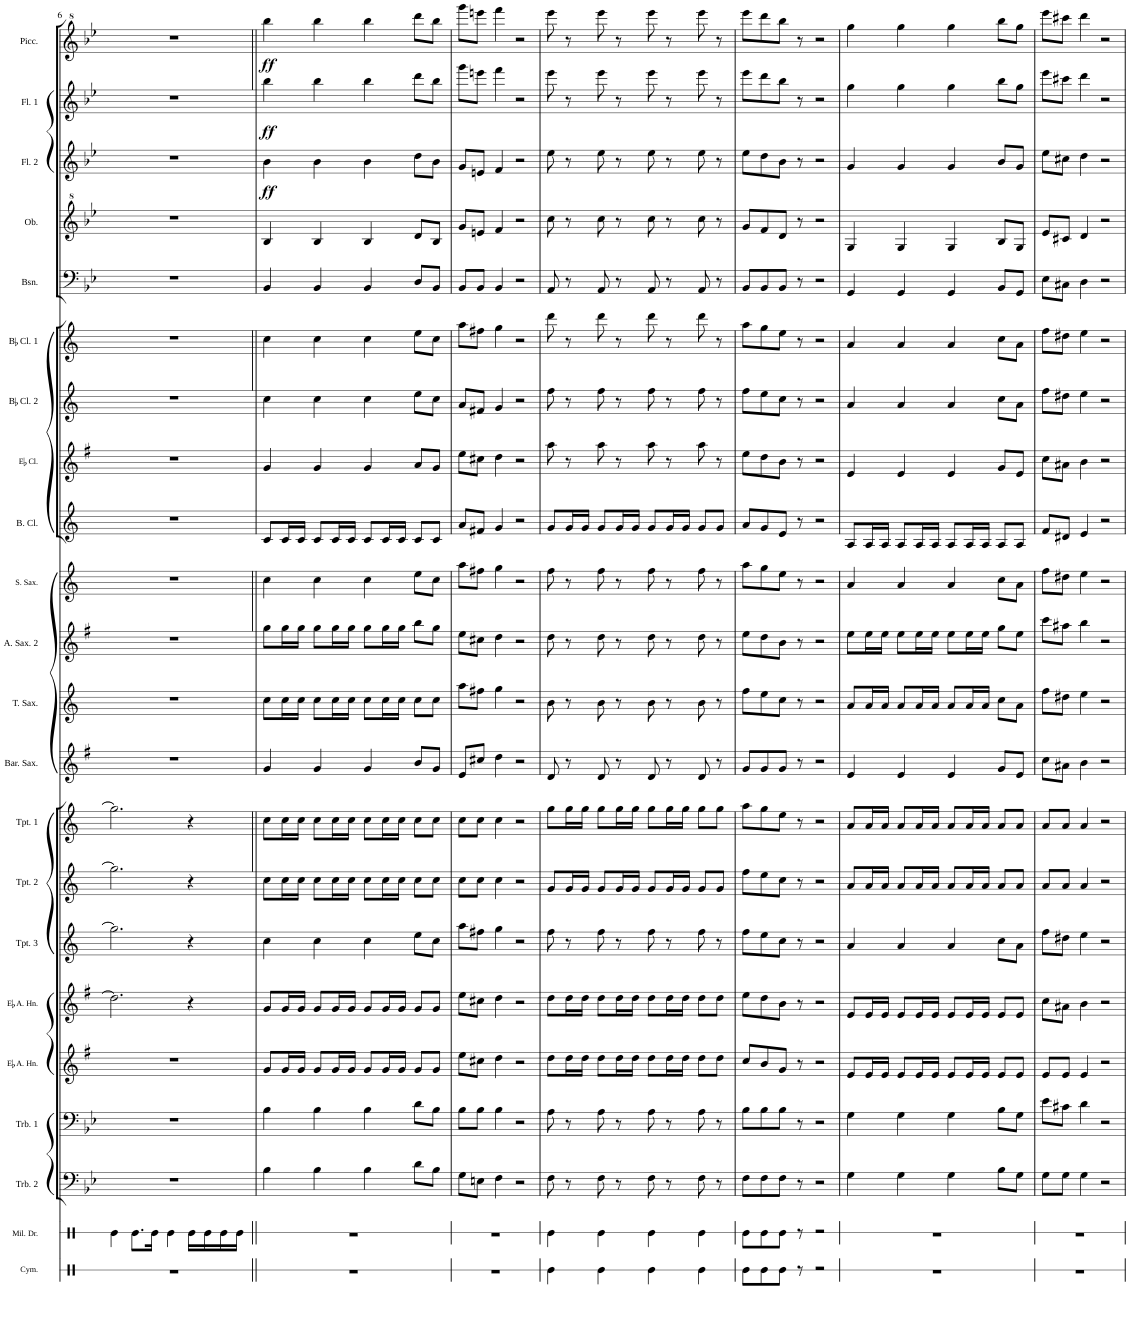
**kern	**kern	**kern	**kern	**kern	**kern	**kern	**kern	**kern	**kern	**kern	**kern	**kern	**kern	**kern	**kern	**kern	**kern	**kern	**kern	**dynam	**kern	**dynam	**kern	**dynam
*part22	*part21	*part20	*part19	*part18	*part17	*part16	*part15	*part14	*part13	*part12	*part11	*part10	*part9	*part8	*part7	*part6	*part5	*part4	*part3	*part3	*part2	*part2	*part1	*part1
*staff22	*staff21	*staff20	*staff19	*staff18	*staff17	*staff16	*staff15	*staff14	*staff13	*staff12	*staff11	*staff10	*staff9	*staff8	*staff7	*staff6	*staff5	*staff4	*staff3	*staff3	*staff2	*staff2	*staff1	*staff1
*I"Cymbal	*I"Military Drum	*I"Trombone 2	*I"Trombone 1	*I"EaccidentalFlat Alto Horn	*I"EaccidentalFlat Alto Horn	*I"BaccidentalFlat Trumpet 3	*I"BaccidentalFlat Trumpet 2	*I"BaccidentalFlat Trumpet 1	*I"Baritone Saxophone	*I"Tenor Saxophone	*I"Alto Saxophone 2	*I"Soprano Saxophone	*I"Bass Clarinet	*I"EaccidentalFlat Clarinet	*I"BaccidentalFlat Clarinet 2	*I"BaccidentalFlat Clarinet 1	*I"Bassoon	*I"Oboe	*I"Flute 2	*	*I"Flute 1	*	*I"Piccolo	*
*I'Cym.	*I'Mil. Dr.	*I'Trb. 2	*I'Trb. 1	*I'EaccidentalFlat A. Hn.	*I'EaccidentalFlat A. Hn.	*I'Tpt. 3	*I'Tpt. 2	*I'Tpt. 1	*I'Bar. Sax.	*I'T. Sax.	*I'A. Sax. 2	*I'S. Sax.	*I'B. Cl.	*I'EaccidentalFlat Cl.	*I'BaccidentalFlat Cl. 2	*I'BaccidentalFlat Cl. 1	*I'Bsn.	*I'Ob.	*I'Fl. 2	*	*I'Fl. 1	*	*I'Picc.	*
!!LO:PB:g=z
*clefX	*clefX	*clefF4	*clefF4	*clefG2	*clefG2	*clefG2	*clefG2	*clefG2	*clefG2	*clefG2	*clefG2	*clefG2	*clefG2	*clefG2	*clefG2	*clefG2	*clefF4	*clefG^2	*clefG2	*	*clefG2	*	*clefG^2	*
*	*	*	*	*Trd5c9	*Trd5c9	*Trd1c2	*Trd1c2	*Trd1c2	*Trd12c21	*Trd8c14	*Trd5c9	*Trd1c2	*Trd8c14	*Trd-2c-3	*Trd1c2	*Trd1c2	*	*	*	*	*	*	*Trd-7c-12	*
*k[]	*k[]	*k[b-e-]	*k[b-e-]	*k[f#]	*k[f#]	*k[]	*k[]	*k[]	*k[f#]	*k[]	*k[f#]	*k[]	*k[]	*k[f#]	*k[]	*k[]	*k[b-e-]	*k[b-e-]	*k[b-e-]	*	*k[b-e-]	*	*k[b-e-]	*
*M4/4	*M4/4	*M4/4	*M4/4	*M4/4	*M4/4	*M4/4	*M4/4	*M4/4	*M4/4	*M4/4	*M4/4	*M4/4	*M4/4	*M4/4	*M4/4	*M4/4	*M4/4	*M4/4	*M4/4	*	*M4/4	*	*M4/4	*
=6	=6	=6	=6	=6	=6	=6	=6	=6	=6	=6	=6	=6	=6	=6	=6	=6	=6	=6	=6	=6	=6	=6	=6	=6
1r	4Re\	1r	1r	1r	2.dd\]	2.gg\]	2.gg\]	2.gg\]	1r	1r	1r	1r	1r	1r	1r	1r	1r	1r	1r	.	1r	.	1r	.
.	8.Re\L	.	.	.	.	.	.	.	.	.	.	.	.	.	.	.	.	.	.	.	.	.	.	.
.	16Re\Jk	.	.	.	.	.	.	.	.	.	.	.	.	.	.	.	.	.	.	.	.	.	.	.
.	4Re\	.	.	.	.	.	.	.	.	.	.	.	.	.	.	.	.	.	.	.	.	.	.	.
.	16Re\LL	.	.	.	4r	4r	4r	4r	.	.	.	.	.	.	.	.	.	.	.	.	.	.	.	.
.	16Re\	.	.	.	.	.	.	.	.	.	.	.	.	.	.	.	.	.	.	.	.	.	.	.
.	16Re\	.	.	.	.	.	.	.	.	.	.	.	.	.	.	.	.	.	.	.	.	.	.	.
.	16Re\JJ	.	.	.	.	.	.	.	.	.	.	.	.	.	.	.	.	.	.	.	.	.	.	.
=7||	=7||	=7||	=7||	=7||	=7||	=7||	=7||	=7||	=7||	=7||	=7||	=7||	=7||	=7||	=7||	=7||	=7||	=7||	=7||	=7||	=7||	=7||	=7||	=7||
!	!	!	!	!	!	!	!	!	!	!	!	!	!	!	!	!	!	!	!	!LO:DY:b	!	!LO:DY:b	!	!LO:DY:b
1r	1r	4B-\	4B-\	8g/L	8g/L	4cc\	8cc\L	8cc\L	4g/	8cc\L	8gg\L	4cc\	8c/L	4g/	4cc\	4cc\	4BB-/	4b-/	4b-\	ff	4bb-\	ff	4bbb-\	ff
.	.	.	.	16g/L	16g/L	.	16cc\L	16cc\L	.	16cc\L	16gg\L	.	16c/L	.	.	.	.	.	.	.	.	.	.	.
.	.	.	.	16g/JJ	16g/JJ	.	16cc\JJ	16cc\JJ	.	16cc\JJ	16gg\JJ	.	16c/JJ	.	.	.	.	.	.	.	.	.	.	.
.	.	4B-\	4B-\	8g/L	8g/L	4cc\	8cc\L	8cc\L	4g/	8cc\L	8gg\L	4cc\	8c/L	4g/	4cc\	4cc\	4BB-/	4b-/	4b-\	.	4bb-\	.	4bbb-\	.
.	.	.	.	16g/L	16g/L	.	16cc\L	16cc\L	.	16cc\L	16gg\L	.	16c/L	.	.	.	.	.	.	.	.	.	.	.
.	.	.	.	16g/JJ	16g/JJ	.	16cc\JJ	16cc\JJ	.	16cc\JJ	16gg\JJ	.	16c/JJ	.	.	.	.	.	.	.	.	.	.	.
.	.	4B-\	4B-\	8g/L	8g/L	4cc\	8cc\L	8cc\L	4g/	8cc\L	8gg\L	4cc\	8c/L	4g/	4cc\	4cc\	4BB-/	4b-/	4b-\	.	4bb-\	.	4bbb-\	.
.	.	.	.	16g/L	16g/L	.	16cc\L	16cc\L	.	16cc\L	16gg\L	.	16c/L	.	.	.	.	.	.	.	.	.	.	.
.	.	.	.	16g/JJ	16g/JJ	.	16cc\JJ	16cc\JJ	.	16cc\JJ	16gg\JJ	.	16c/JJ	.	.	.	.	.	.	.	.	.	.	.
.	.	8d\L	8d\L	8g/L	8g/L	8ee\L	8cc\L	8cc\L	8b/L	8cc\L	8bb\L	8ee\L	8c/L	8a/L	8ee\L	8ee\L	8D/L	8dd/L	8dd\L	.	8ddd\L	.	8dddd\L	.
.	.	8B-\J	8B-\J	8g/J	8g/J	8cc\J	8cc\J	8cc\J	8g/J	8cc\J	8gg\J	8cc\J	8c/J	8g/J	8cc\J	8cc\J	8BB-/J	8b-/J	8b-\J	.	8bb-\J	.	8bbb-\J	.
=8	=8	=8	=8	=8	=8	=8	=8	=8	=8	=8	=8	=8	=8	=8	=8	=8	=8	=8	=8	=8	=8	=8	=8	=8
1r	1r	8G\L	8B-\L	8ee\L	8ee\L	8aa\L	8cc\L	8cc\L	8e/L	8aa\L	8ee\L	8aa\L	8a/L	8ee\L	8a/L	8aa\L	8BB-/L	8gg/L	8g/L	.	8ggg\L	.	8gggg\L	.
.	.	8En\J	8B-\J	8cc#X\J	8cc#X\J	8ff#X\J	8cc\J	8cc\J	8cc#X/J	8ff#X\J	8cc#X\J	8ff#X\J	8f#X/J	8cc#X\J	8f#X/J	8ff#X\J	8BB-/J	8een/J	8en/J	.	8eeen\J	.	8eeeen\J	.
.	.	4F\	4B-\	4dd\	4dd\	4gg\	4cc\	4cc\	4dd\	4gg\	4dd\	4gg\	4g/	4dd\	4g/	4gg\	4BB-/	4ff/	4f/	.	4fff\	.	4ffff\	.
.	.	2r	2r	2r	2r	2r	2r	2r	2r	2r	2r	2r	2r	2r	2r	2r	2r	2r	2r	.	2r	.	2r	.
=9	=9	=9	=9	=9	=9	=9	=9	=9	=9	=9	=9	=9	=9	=9	=9	=9	=9	=9	=9	=9	=9	=9	=9	=9
4Re\	4Re\	8F\	8A\	8dd\L	8dd\L	8ff\	8g/L	8gg\L	8d/	8b\	8dd\	8ff\	8g/L	8aa\	8ff\	8ddd\	8AA/	8ccc\	8ee-\	.	8eee-\	.	8eeee-\	.
.	.	8r	8r	16dd\L	16dd\L	8r	16g/L	16gg\L	8r	8r	8r	8r	16g/L	8r	8r	8r	8r	8r	8r	.	8r	.	8r	.
.	.	.	.	16dd\JJ	16dd\JJ	.	16g/JJ	16gg\JJ	.	.	.	.	16g/JJ	.	.	.	.	.	.	.	.	.	.	.
4Re\	4Re\	8F\	8A\	8dd\L	8dd\L	8ff\	8g/L	8gg\L	8d/	8b\	8dd\	8ff\	8g/L	8aa\	8ff\	8ddd\	8AA/	8ccc\	8ee-\	.	8eee-\	.	8eeee-\	.
.	.	8r	8r	16dd\L	16dd\L	8r	16g/L	16gg\L	8r	8r	8r	8r	16g/L	8r	8r	8r	8r	8r	8r	.	8r	.	8r	.
.	.	.	.	16dd\JJ	16dd\JJ	.	16g/JJ	16gg\JJ	.	.	.	.	16g/JJ	.	.	.	.	.	.	.	.	.	.	.
4Re\	4Re\	8F\	8A\	8dd\L	8dd\L	8ff\	8g/L	8gg\L	8d/	8b\	8dd\	8ff\	8g/L	8aa\	8ff\	8ddd\	8AA/	8ccc\	8ee-\	.	8eee-\	.	8eeee-\	.
.	.	8r	8r	16dd\L	16dd\L	8r	16g/L	16gg\L	8r	8r	8r	8r	16g/L	8r	8r	8r	8r	8r	8r	.	8r	.	8r	.
.	.	.	.	16dd\JJ	16dd\JJ	.	16g/JJ	16gg\JJ	.	.	.	.	16g/JJ	.	.	.	.	.	.	.	.	.	.	.
4Re\	4Re\	8F\	8A\	8dd\L	8dd\L	8ff\	8g/L	8gg\L	8d/	8b\	8dd\	8ff\	8g/L	8aa\	8ff\	8ddd\	8AA/	8ccc\	8ee-\	.	8eee-\	.	8eeee-\	.
.	.	8r	8r	8dd\J	8dd\J	8r	8g/J	8gg\J	8r	8r	8r	8r	8g/J	8r	8r	8r	8r	8r	8r	.	8r	.	8r	.
=10	=10	=10	=10	=10	=10	=10	=10	=10	=10	=10	=10	=10	=10	=10	=10	=10	=10	=10	=10	=10	=10	=10	=10	=10
8Re\L	8Re\L	8F\L	8B-\L	8cc/L	8ee\L	8ff\L	8ff\L	8aa\L	8g/L	8ff\L	8ee\L	8aa\L	8a/L	8ee\L	8ff\L	8aa\L	8BB-/L	8gg/L	8ee-\L	.	8eee-\L	.	8eeee-\L	.
8Re\	8Re\	8F\	8B-\	8b/	8dd\	8ee\	8ee\	8gg\	8g/	8ee\	8dd\	8gg\	8g/	8dd\	8ee\	8gg\	8BB-/	8ff/	8dd\	.	8ddd\	.	8dddd\	.
8Re\J	8Re\J	8F\J	8B-\J	8g/J	8b\J	8cc\J	8cc\J	8ee\J	8g/J	8cc\J	8b\J	8ee\J	8e/J	8b\J	8cc\J	8ee\J	8BB-/J	8dd/J	8b-\J	.	8bb-\J	.	8bbb-\J	.
8r	8r	8r	8r	8r	8r	8r	8r	8r	8r	8r	8r	8r	8r	8r	8r	8r	8r	8r	8r	.	8r	.	8r	.
2r	2r	2r	2r	2r	2r	2r	2r	2r	2r	2r	2r	2r	2r	2r	2r	2r	2r	2r	2r	.	2r	.	2r	.
=11	=11	=11	=11	=11	=11	=11	=11	=11	=11	=11	=11	=11	=11	=11	=11	=11	=11	=11	=11	=11	=11	=11	=11	=11
1r	1r	4G\	4G\	8e/L	8e/L	4a/	8a/L	8a/L	4e/	8a/L	8ee\L	4a/	8A/L	4e/	4a/	4a/	4GG/	4g/	4g/	.	4gg\	.	4ggg\	.
.	.	.	.	16e/L	16e/L	.	16a/L	16a/L	.	16a/L	16ee\L	.	16A/L	.	.	.	.	.	.	.	.	.	.	.
.	.	.	.	16e/JJ	16e/JJ	.	16a/JJ	16a/JJ	.	16a/JJ	16ee\JJ	.	16A/JJ	.	.	.	.	.	.	.	.	.	.	.
.	.	4G\	4G\	8e/L	8e/L	4a/	8a/L	8a/L	4e/	8a/L	8ee\L	4a/	8A/L	4e/	4a/	4a/	4GG/	4g/	4g/	.	4gg\	.	4ggg\	.
.	.	.	.	16e/L	16e/L	.	16a/L	16a/L	.	16a/L	16ee\L	.	16A/L	.	.	.	.	.	.	.	.	.	.	.
.	.	.	.	16e/JJ	16e/JJ	.	16a/JJ	16a/JJ	.	16a/JJ	16ee\JJ	.	16A/JJ	.	.	.	.	.	.	.	.	.	.	.
.	.	4G\	4G\	8e/L	8e/L	4a/	8a/L	8a/L	4e/	8a/L	8ee\L	4a/	8A/L	4e/	4a/	4a/	4GG/	4g/	4g/	.	4gg\	.	4ggg\	.
.	.	.	.	16e/L	16e/L	.	16a/L	16a/L	.	16a/L	16ee\L	.	16A/L	.	.	.	.	.	.	.	.	.	.	.
.	.	.	.	16e/JJ	16e/JJ	.	16a/JJ	16a/JJ	.	16a/JJ	16ee\JJ	.	16A/JJ	.	.	.	.	.	.	.	.	.	.	.
.	.	8B-\L	8B-\L	8e/L	8e/L	8cc\L	8a/L	8a/L	8g/L	8cc\L	8gg\L	8cc\L	8A/L	8g/L	8cc\L	8cc\L	8BB-/L	8b-/L	8b-/L	.	8bb-\L	.	8bbb-\L	.
.	.	8G\J	8G\J	8e/J	8e/J	8a\J	8a/J	8a/J	8e/J	8a\J	8ee\J	8a\J	8A/J	8e/J	8a\J	8a\J	8GG/J	8g/J	8g/J	.	8gg\J	.	8ggg\J	.
=12	=12	=12	=12	=12	=12	=12	=12	=12	=12	=12	=12	=12	=12	=12	=12	=12	=12	=12	=12	=12	=12	=12	=12	=12
1r	1r	8G\L	8e-\L	8e/L	8cc\L	8ff\L	8a/L	8a/L	8cc\L	8ff\L	8ccc\L	8ff\L	8f/L	8cc\L	8ff\L	8ff\L	8E-\L	8ee-/L	8ee-\L	.	8eee-\L	.	8eeee-\L	.
.	.	8G\J	8c#X\J	8e/J	8a#X\J	8dd#X\J	8a/J	8a/J	8a#X\J	8dd#X\J	8aa#X\J	8dd#X\J	8d#X/J	8a#X\J	8dd#X\J	8dd#X\J	8C#X\J	8cc#X/J	8cc#X\J	.	8ccc#X\J	.	8cccc#X\J	.
.	.	4G\	4d\	4e/	4b\	4ee\	4a/	4a/	4b\	4ee\	4bb\	4ee\	4e/	4b\	4ee\	4ee\	4D\	4dd/	4dd\	.	4ddd\	.	4dddd\	.
.	.	2r	2r	2r	2r	2r	2r	2r	2r	2r	2r	2r	2r	2r	2r	2r	2r	2r	2r	.	2r	.	2r	.
=	=	=	=	=	=	=	=	=	=	=	=	=	=	=	=	=	=	=	=	=	=	=	=	=
*-	*-	*-	*-	*-	*-	*-	*-	*-	*-	*-	*-	*-	*-	*-	*-	*-	*-	*-	*-	*-	*-	*-	*-	*-
